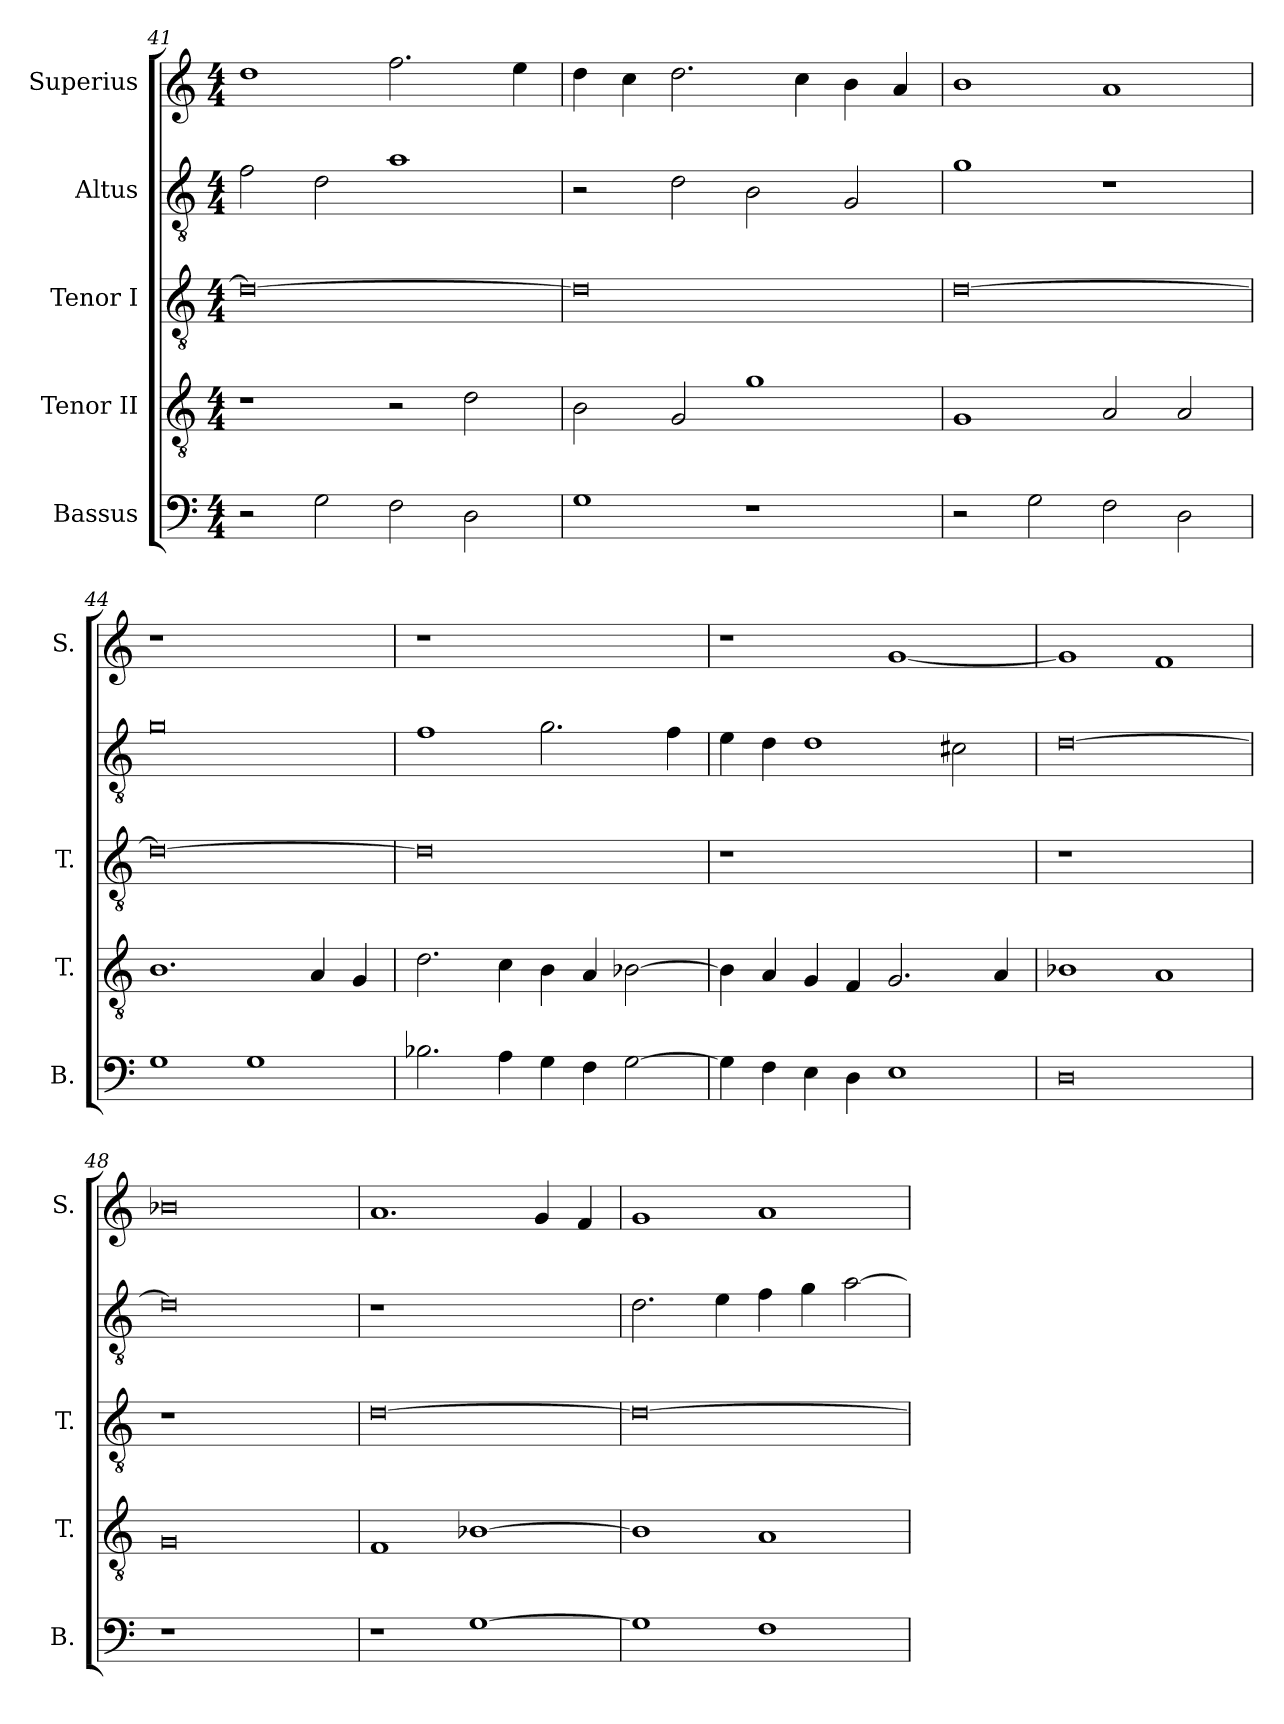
**kern	**kern	**kern	**kern	**kern
*part5	*part4	*part3	*part2	*part1
*staff5	*staff4	*staff3	*staff2	*staff1
*I"Bassus	*I"Tenor II	*I"Tenor I	*I"Altus	*I"Superius
*I'B.	*I'T.	*I'T.	*	*I'S.
*clefF4	*clefGv2	*clefGv2	*clefGv2	*clefG2
*	*ITrd7c12	*ITrd7c12	*ITrd7c12	*
*k[]	*k[]	*k[]	*k[]	*k[]
*C:	*C:	*C:	*C:	*C:
*M4/4	*M4/4	*M4/4	*M4/4	*M4/4
=41	=41	=41	=41	=41
2r	1r	0Di_>	2Fi\	1ddi
2Gi\	.	.	2Di\	.
2Fi\	2r	.	1Ai	2.ffi\
2Di\	2Di\	.	.	.
.	.	.	.	4eei\
=42	=42	=42	=42	=42
1Gi	2BBi\	0Di]	2r	4ddi\
.	.	.	.	4cci\
.	2GGi/	.	2Di\	2.ddi\
1r	1Gi	.	2BBi\	.
.	.	.	.	4cci\
.	.	.	2GGi/	4bi\
.	.	.	.	4ai/
!!LO:LB:g=z
=43	=43	=43	=43	=43
2r	1GGi	[>0Di	1Gi	1bi
2Gi\	.	.	.	.
2Fi\	2AAi/	.	1r	1ai
2Di\	2AAi/	.	.	.
=44	=44	=44	=44	=44
!	!	!	!	!LO:N:vis=1
1Gi	1.BBi	0Di_>	0Gi	1r
1Gi	.	.	.	1ryy
.	4AAi/	.	.	.
.	4GGi/	.	.	.
=45	=45	=45	=45	=45
!	!	!	!	!LO:N:vis=1
2.B-Xi\	2.Di\	0Di]	1Fi	1r
4Ai\	4Ci\	.	.	.
4Gi\	4BBi\	.	2.Gi\	1ryy
4Fi\	4AAi/	.	.	.
[>2Gi\	[>2BB-Xi\	.	.	.
.	.	.	4Fi\	.
=46	=46	=46	=46	=46
!	!	!LO:N:vis=1	!	!
4Gi\]	4BB-i\]	1r	4Ei\	1r
4Fi\	4AAi/	.	4Di\	.
4Ei\	4GGi/	.	1Di	.
4Di\	4FFi/	.	.	.
1Ei	2.GGi/	1ryy	.	[<1gi
.	.	.	2C#Xi\	.
.	4AAi/	.	.	.
=47	=47	=47	=47	=47
!	!	!LO:N:vis=1	!	!
0Di	1BB-Xi	1r	[>0Di	1gi]
.	1AAi	1ryy	.	1fi
=48	=48	=48	=48	=48
!LO:N:vis=1	!	!LO:N:vis=1	!	!
1r	0GGi	1r	0Di]	0b-Xi
1ryy	.	1ryy	.	.
!!LO:PB:g=z
=49	=49	=49	=49	=49
!	!	!	!LO:N:vis=1	!
1r	1FFi	[>0Di	1r	1.ai
[>1Gi	[>1BB-Xi	.	1ryy	.
.	.	.	.	4gi/
.	.	.	.	4fi/
=50	=50	=50	=50	=50
1Gi]	1BB-i]	0Di_>	2.Di\	1gi
.	.	.	4Ei\	.
1Fi	1AAi	.	4Fi\	1ai
.	.	.	4Gi\	.
.	.	.	[>2Ai\	.
=	=	=	=	=
*-	*-	*-	*-	*-
